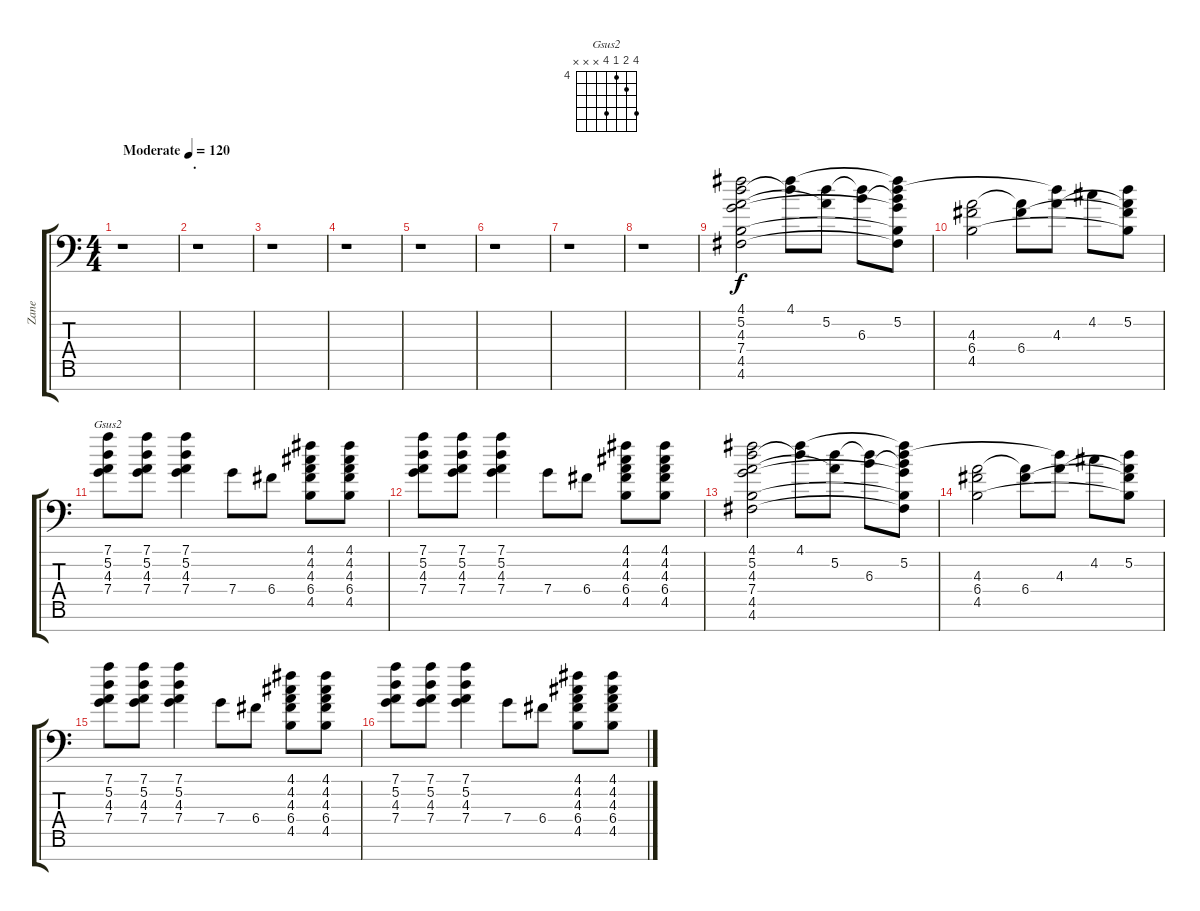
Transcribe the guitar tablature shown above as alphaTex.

\track ("Zane" "Zane") {instrument distortionguitar}
\staff {score tabs}
\tuning (D4 A3 F3 C3 G2 D2 G1) {hide}
\chord ("Gsus2" 7 5 4 7 x x x) {firstfret 4}
\ts (4 4)
\tempo (120 "Moderate")
\clef f4
\ks c
r.1{dy f instrument distortionguitar} |
\section ("" ".")
r.1 |
r.1 |
r.1 |
r.1 |
r.1 |
r.1 |
r.1 |
(4.1 5.2 4.3 7.4 4.5 4.6).2 (4.1 5.2{t}).8 (5.2 4.3{t}).8 (5.2{t} 6.3).8 (4.1{t} 5.2 6.3{t} 7.4{t} 4.5{t} 4.6{t}).8 |
(4.3 6.4 4.5).2 (4.3{t} 6.4).8 (5.2{t} 4.3).8 4.2.8 (5.2 4.3{t} 6.4{t} 4.5{t}).8 |
(7.1 5.2 4.3 7.4).8{ch "Gsus2"} (7.1 5.2 4.3 7.4).8 (7.1 5.2 4.3 7.4).4 7.4.8 6.4.8 (4.1 4.2 4.3 6.4 4.5).8 (4.1 4.2 4.3 6.4 4.5).8 |
(7.1 5.2 4.3 7.4).8 (7.1 5.2 4.3 7.4).8 (7.1 5.2 4.3 7.4).4 7.4.8 6.4.8 (4.1 4.2 4.3 6.4 4.5).8 (4.1 4.2 4.3 6.4 4.5).8 |
(4.1 5.2 4.3 7.4 4.5 4.6).2 (4.1 5.2{t}).8 (5.2 4.3{t}).8 (5.2{t} 6.3).8 (4.1{t} 5.2 6.3{t} 7.4{t} 4.5{t} 4.6{t}).8 |
(4.3 6.4 4.5).2 (4.3{t} 6.4).8 (5.2{t} 4.3).8 4.2.8 (5.2 4.3{t} 6.4{t} 4.5{t}).8 |
(7.1 5.2 4.3 7.4).8 (7.1 5.2 4.3 7.4).8 (7.1 5.2 4.3 7.4).4 7.4.8 6.4.8 (4.1 4.2 4.3 6.4 4.5).8 (4.1 4.2 4.3 6.4 4.5).8 |
(7.1 5.2 4.3 7.4).8 (7.1 5.2 4.3 7.4).8 (7.1 5.2 4.3 7.4).4 7.4.8 6.4.8 (4.1 4.2 4.3 6.4 4.5).8 (4.1 4.2 4.3 6.4 4.5).8
